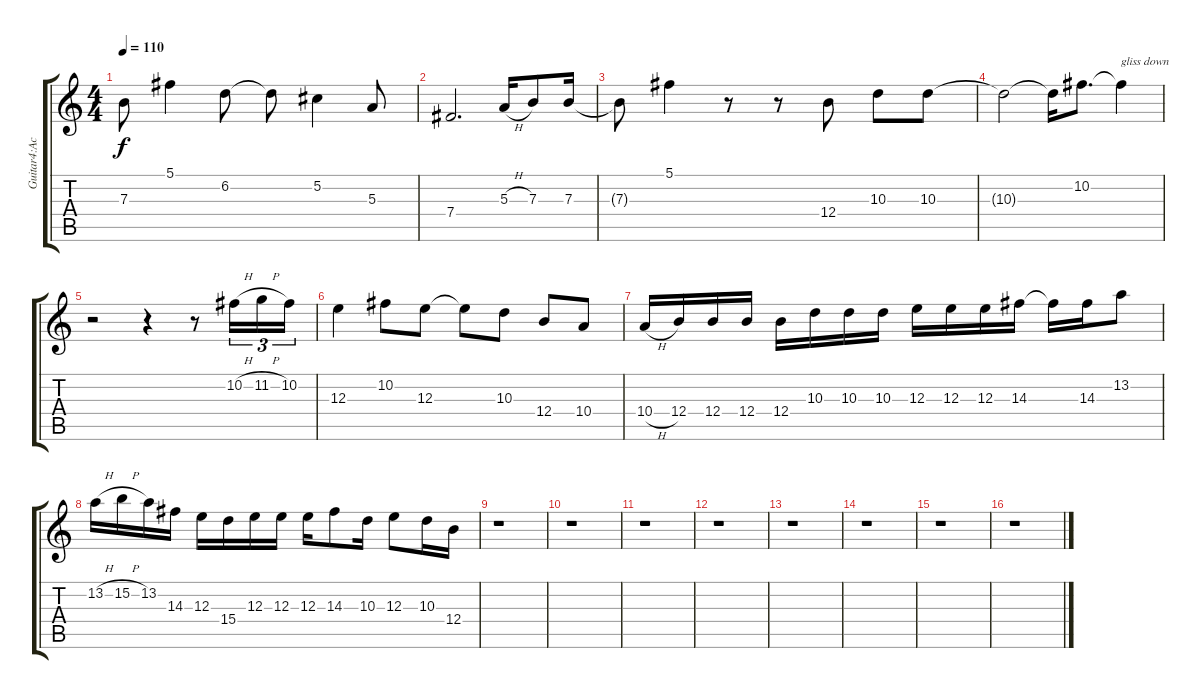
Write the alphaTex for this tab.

\track ("Guitar4:Acoustic<1 Half Down, 6th=B>" "Guitar4:Ac") {instrument acousticguitarsteel}
\staff {score tabs}
\tuning (Db4 Ab3 E3 B2 Gb2 B1) {hide}
\ts (4 4)
\tempo 110
\clef g2
\ks c
7.3.8{dy f} 5.1.4 6.2.8 6.2{t}.8 5.2.4 5.3.8 |
7.4.2{d} 5.3{h}.16 7.3.8 7.3.16 |
7.3{t}.8 5.1.4 r.8 r.8 12.4.8 10.3.8 10.3.8 |
10.3{t}.2 10.3{t}.16 10.2.8{d} 10.2{t}.4{txt "gliss down"} |
r.2 r.4 r.8 10.2{h}.16{tu (3 2)} 11.2{h}.16{tu (3 2)} 10.2.16{tu (3 2)} |
12.3.4 10.2.8 12.3.8 12.3{t}.8 10.3.8 12.4.8 10.4.8 |
10.4{h}.16 12.4.16 12.4.16 12.4.16 12.4.16 10.3.16 10.3.16 10.3.16 12.3.16 12.3.16 12.3.16 14.3.16 14.3{t}.16 14.3.16 13.2.8 |
13.2{h}.16 15.2{h}.16 13.2.16 14.3.16 12.3.16 15.4.16 12.3.16 12.3.16 12.3.16 14.3.8 10.3.16 12.3.8 10.3.16 12.4.16 |
r.1 |
r.1 |
r.1 |
r.1 |
r.1 |
r.1 |
r.1 |
r.1
